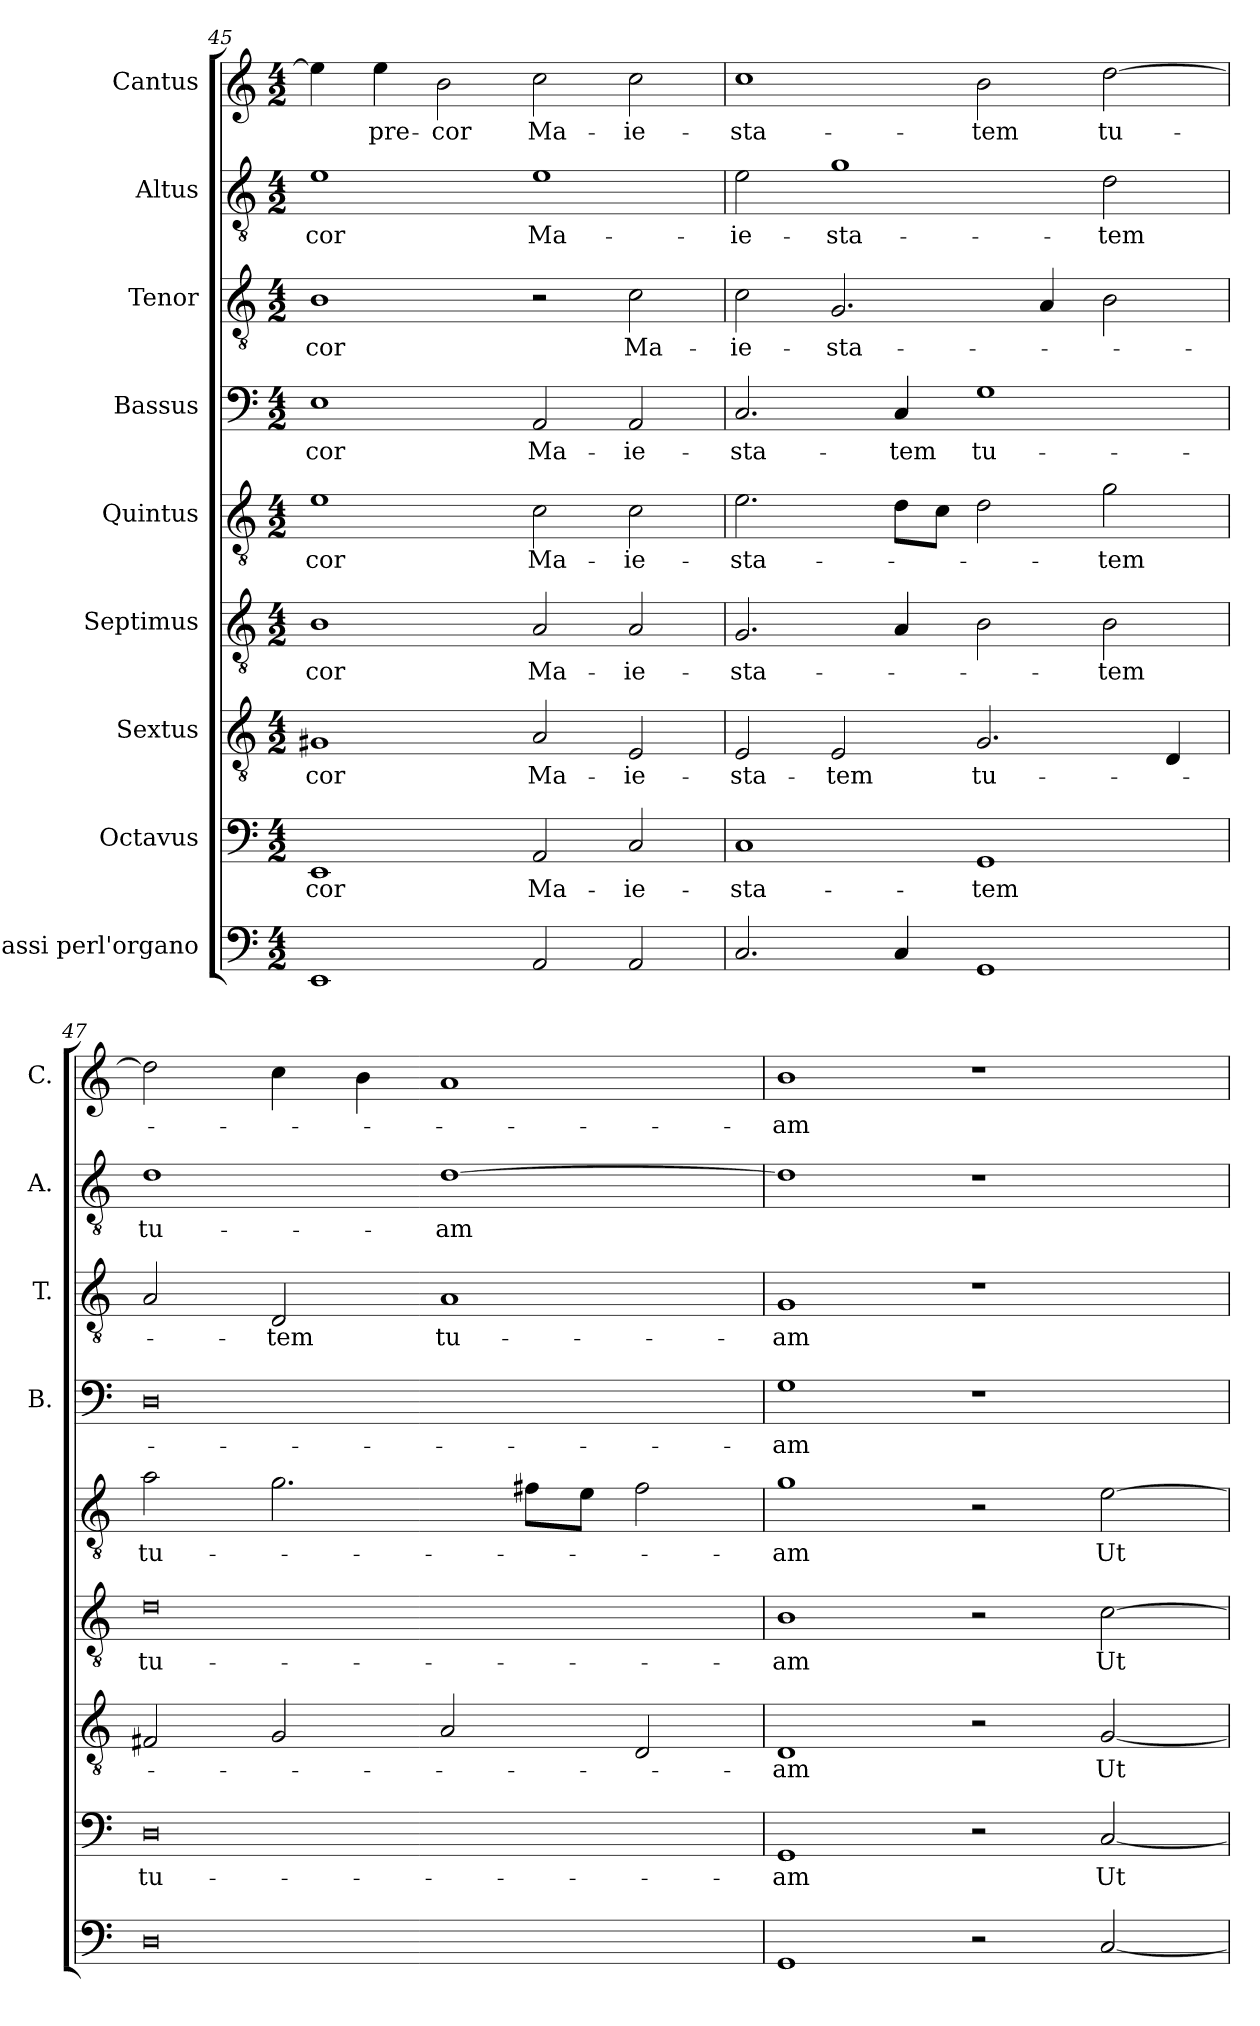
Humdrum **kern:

**kern	**kern	**text	**kern	**text	**kern	**text	**kern	**text	**kern	**text	**kern	**text	**kern	**text	**kern	**text
*part9	*part8	*part8	*part7	*part7	*part6	*part6	*part5	*part5	*part4	*part4	*part3	*part3	*part2	*part2	*part1	*part1
*staff9	*staff8	*staff8	*staff7	*staff7	*staff6	*staff6	*staff5	*staff5	*staff4	*staff4	*staff3	*staff3	*staff2	*staff2	*staff1	*staff1
*I"Bassi perl'organo	*I"Octavus	*	*I"Sextus	*	*I"Septimus	*	*I"Quintus	*	*I"Bassus	*	*I"Tenor	*	*I"Altus	*	*I"Cantus	*
*	*	*	*	*	*	*	*	*	*I'B.	*	*I'T.	*	*I'A.	*	*I'C.	*
*clefF4	*clefF4	*	*clefGv2	*	*clefGv2	*	*clefGv2	*	*clefF4	*	*clefGv2	*	*clefGv2	*	*clefG2	*
*	*	*	*ITrd7c12	*	*ITrd7c12	*	*ITrd7c12	*	*	*	*ITrd7c12	*	*ITrd7c12	*	*	*
*k[]	*k[]	*	*k[]	*	*k[]	*	*k[]	*	*k[]	*	*k[]	*	*k[]	*	*k[]	*
*a:	*a:	*	*a:	*	*a:	*	*a:	*	*a:	*	*a:	*	*a:	*	*a:	*
*M4/2	*M4/2	*	*M4/2	*	*M4/2	*	*M4/2	*	*M4/2	*	*M4/2	*	*M4/2	*	*M4/2	*
=45	=45	=45	=45	=45	=45	=45	=45	=45	=45	=45	=45	=45	=45	=45	=45	=45
!	!	!LO:LY:b	!	!LO:LY:b	!	!LO:LY:b	!	!LO:LY:b	!	!LO:LY:b	!	!LO:LY:b	!	!LO:LY:b	!	!
1EE	1EE	-cor	1GG#X	-cor	1BB	-cor	1E	-cor	1E	-cor	1BB	-cor	1E	-cor	4ee\]	.
!	!	!	!	!	!	!	!	!	!	!	!	!	!	!	!	!LO:LY:b
.	.	.	.	.	.	.	.	.	.	.	.	.	.	.	4ee\	-pre-
!	!	!	!	!	!	!	!	!	!	!	!	!	!	!	!	!LO:LY:b
.	.	.	.	.	.	.	.	.	.	.	.	.	.	.	2b\	-cor
!	!	!LO:LY:b	!	!LO:LY:b	!	!LO:LY:b	!	!LO:LY:b	!	!LO:LY:b	!	!	!	!LO:LY:b	!	!LO:LY:b
2AA/	2AA/	Ma-	2AA/	Ma-	2AA/	Ma-	2C\	Ma-	2AA/	Ma-	2r	.	1E	Ma-	2cc\	Ma-
!	!	!LO:LY:b	!	!LO:LY:b	!	!LO:LY:b	!	!LO:LY:b	!	!LO:LY:b	!	!LO:LY:b	!	!	!	!LO:LY:b
2AA/	2C/	-ie-	2EE/	-ie-	2AA/	-ie-	2C\	-ie-	2AA/	-ie-	2C\	Ma-	.	.	2cc\	-ie-
=46	=46	=46	=46	=46	=46	=46	=46	=46	=46	=46	=46	=46	=46	=46	=46	=46
!	!	!LO:LY:b	!	!LO:LY:b	!	!LO:LY:b	!	!LO:LY:b	!	!LO:LY:b	!	!LO:LY:b	!	!LO:LY:b	!	!LO:LY:b
2.C/	1C	-sta-	2EE/	-sta-	2.GG/	-sta-	2.E\	-sta-	2.C/	-sta-	2C\	-ie-	2E\	-ie-	1cc	-sta-
!	!	!	!	!LO:LY:b	!	!	!	!	!	!	!	!LO:LY:b	!	!LO:LY:b	!	!
.	.	.	2EE/	-tem	.	.	.	.	.	.	2.GG/	-sta-	1G	-sta-	.	.
!	!	!	!	!	!	!	!	!	!	!LO:LY:b	!	!	!	!	!	!
4C/	.	.	.	.	4AA/	.	8D\L	.	4C/	-tem	.	.	.	.	.	.
.	.	.	.	.	.	.	8C\J	.	.	.	.	.	.	.	.	.
!	!	!LO:LY:b	!	!LO:LY:b	!	!	!	!	!	!LO:LY:b	!	!	!	!	!	!LO:LY:b
1GG	1GG	-tem	2.GG/	tu-	2BB\	.	2D\	.	1G	tu-	.	.	.	.	2b\	-tem
.	.	.	.	.	.	.	.	.	.	.	4AA/	.	.	.	.	.
!	!	!	!	!	!	!LO:LY:b	!	!LO:LY:b	!	!	!	!	!	!LO:LY:b	!	!LO:LY:b
.	.	.	.	.	2BB\	-tem	2G\	-tem	.	.	2BB\	.	2D\	-tem	[>2dd\	tu-
.	.	.	4DD/	.	.	.	.	.	.	.	.	.	.	.	.	.
=47	=47	=47	=47	=47	=47	=47	=47	=47	=47	=47	=47	=47	=47	=47	=47	=47
!	!	!LO:LY:b	!	!	!	!LO:LY:b	!	!LO:LY:b	!	!	!	!	!	!LO:LY:b	!	!
0D	0D	tu-	2FF#X/	.	0D	tu-	2A\	tu-	0D	.	2AA/	.	1D	tu-	2dd\]	.
!	!	!	!	!	!	!	!	!	!	!	!	!LO:LY:b	!	!	!	!
.	.	.	2GG/	.	.	.	2.G\	.	.	.	2DD/	-tem	.	.	4cc\	.
.	.	.	.	.	.	.	.	.	.	.	.	.	.	.	4b\	.
!	!	!	!	!	!	!	!	!	!	!	!	!LO:LY:b	!	!LO:LY:b	!	!
.	.	.	2AA/	.	.	.	.	.	.	.	1AA	tu-	[>1D	-am	1a	.
.	.	.	.	.	.	.	8F#X\L	.	.	.	.	.	.	.	.	.
.	.	.	.	.	.	.	8E\J	.	.	.	.	.	.	.	.	.
.	.	.	2DD/	.	.	.	2F#\	.	.	.	.	.	.	.	.	.
!!LO:PB:g=z
=48	=48	=48	=48	=48	=48	=48	=48	=48	=48	=48	=48	=48	=48	=48	=48	=48
!	!	!LO:LY:b	!	!LO:LY:b	!	!LO:LY:b	!	!LO:LY:b	!	!LO:LY:b	!	!LO:LY:b	!	!	!	!LO:LY:b
1GG	1GG	-am	1DD	-am	1BB	-am	1G	-am	1G	-am	1GG	-am	1D]	.	1b	-am
2r	2r	.	2r	.	2r	.	2r	.	1r	.	1r	.	1r	.	1r	.
!	!	!LO:LY:b	!	!LO:LY:b	!	!LO:LY:b	!	!LO:LY:b	!	!	!	!	!	!	!	!
[<2C/	[<2C/	Ut	[<2GG/	Ut	[>2C\	Ut	[>2E\	Ut	.	.	.	.	.	.	.	.
=	=	=	=	=	=	=	=	=	=	=	=	=	=	=	=	=
*-	*-	*-	*-	*-	*-	*-	*-	*-	*-	*-	*-	*-	*-	*-	*-	*-
